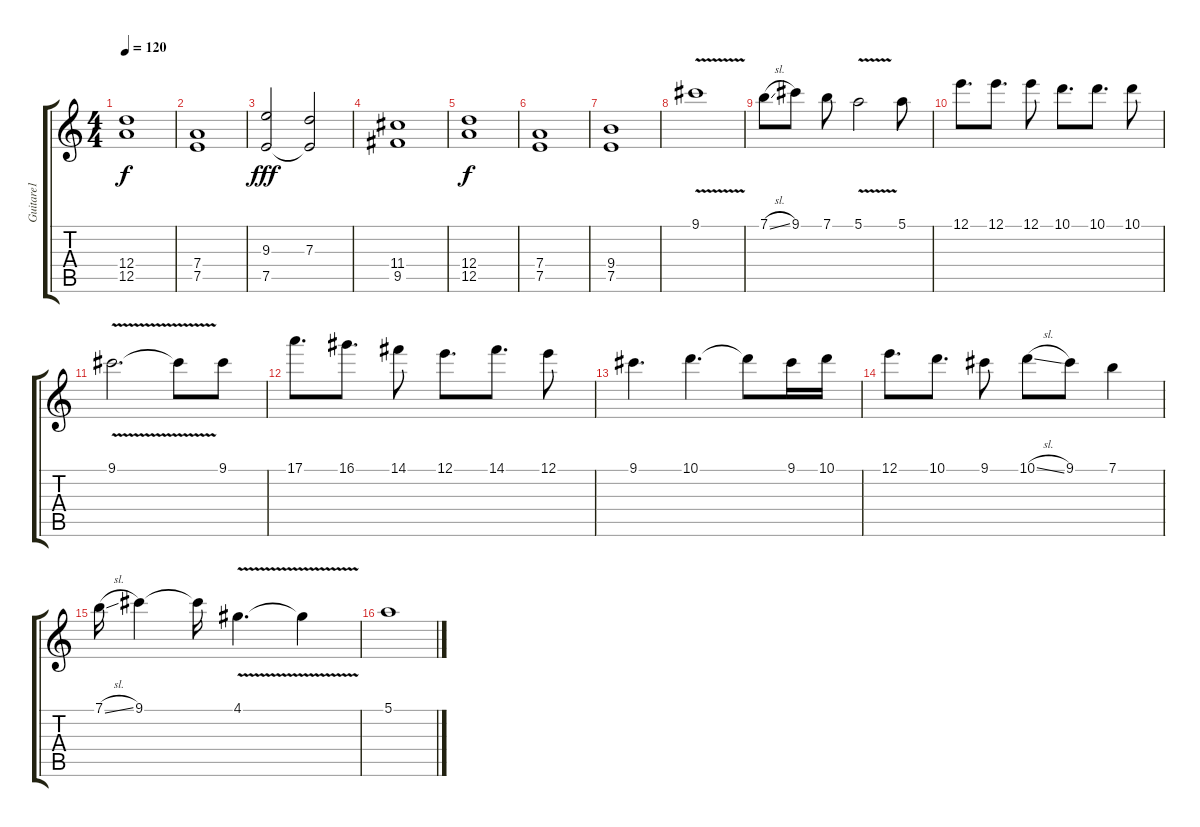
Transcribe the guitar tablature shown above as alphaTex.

\track ("Guitare1" "Guitare1") {instrument overdrivenguitar}
\staff {score tabs}
\tuning (E4 B3 G3 D3 A2 E2) {hide}
\ts (4 4)
\tempo 120
\clef g2
\ks c
(12.4 12.5).1{dy f} |
(7.4 7.5).1 |
(9.3 7.5).2{dy fff volume 5} (7.3 7.5{t}).2 |
(11.4 9.5).1 |
(12.4 12.5).1{dy f volume 2} |
(7.4 7.5).1 |
(9.4 7.5).1 |
9.1{v}.1 |
7.1{sl}.8 9.1.8 7.1.8 5.1{v}.2 5.1.8 |
12.1.8{d} 12.1.8{d} 12.1.8 10.1.8{d} 10.1.8{d} 10.1.8 |
9.1{v}.2{d} 9.1{t}.8 9.1.8 |
17.1.8{d volume 1} 16.1.8{d} 14.1.8 12.1.8{d} 14.1.8{d} 12.1.8 |
9.1.4{d} 10.1.4{d} 10.1{t}.8 9.1.16 10.1.16 |
12.1.8{d volume 0} 10.1.8{d} 9.1.8 10.1{sl}.8 9.1.8 7.1.4 |
7.1{sl}.16 9.1.4 9.1{t}.16 4.1{v}.4{d} 4.1{t}.4 |
5.1.1
